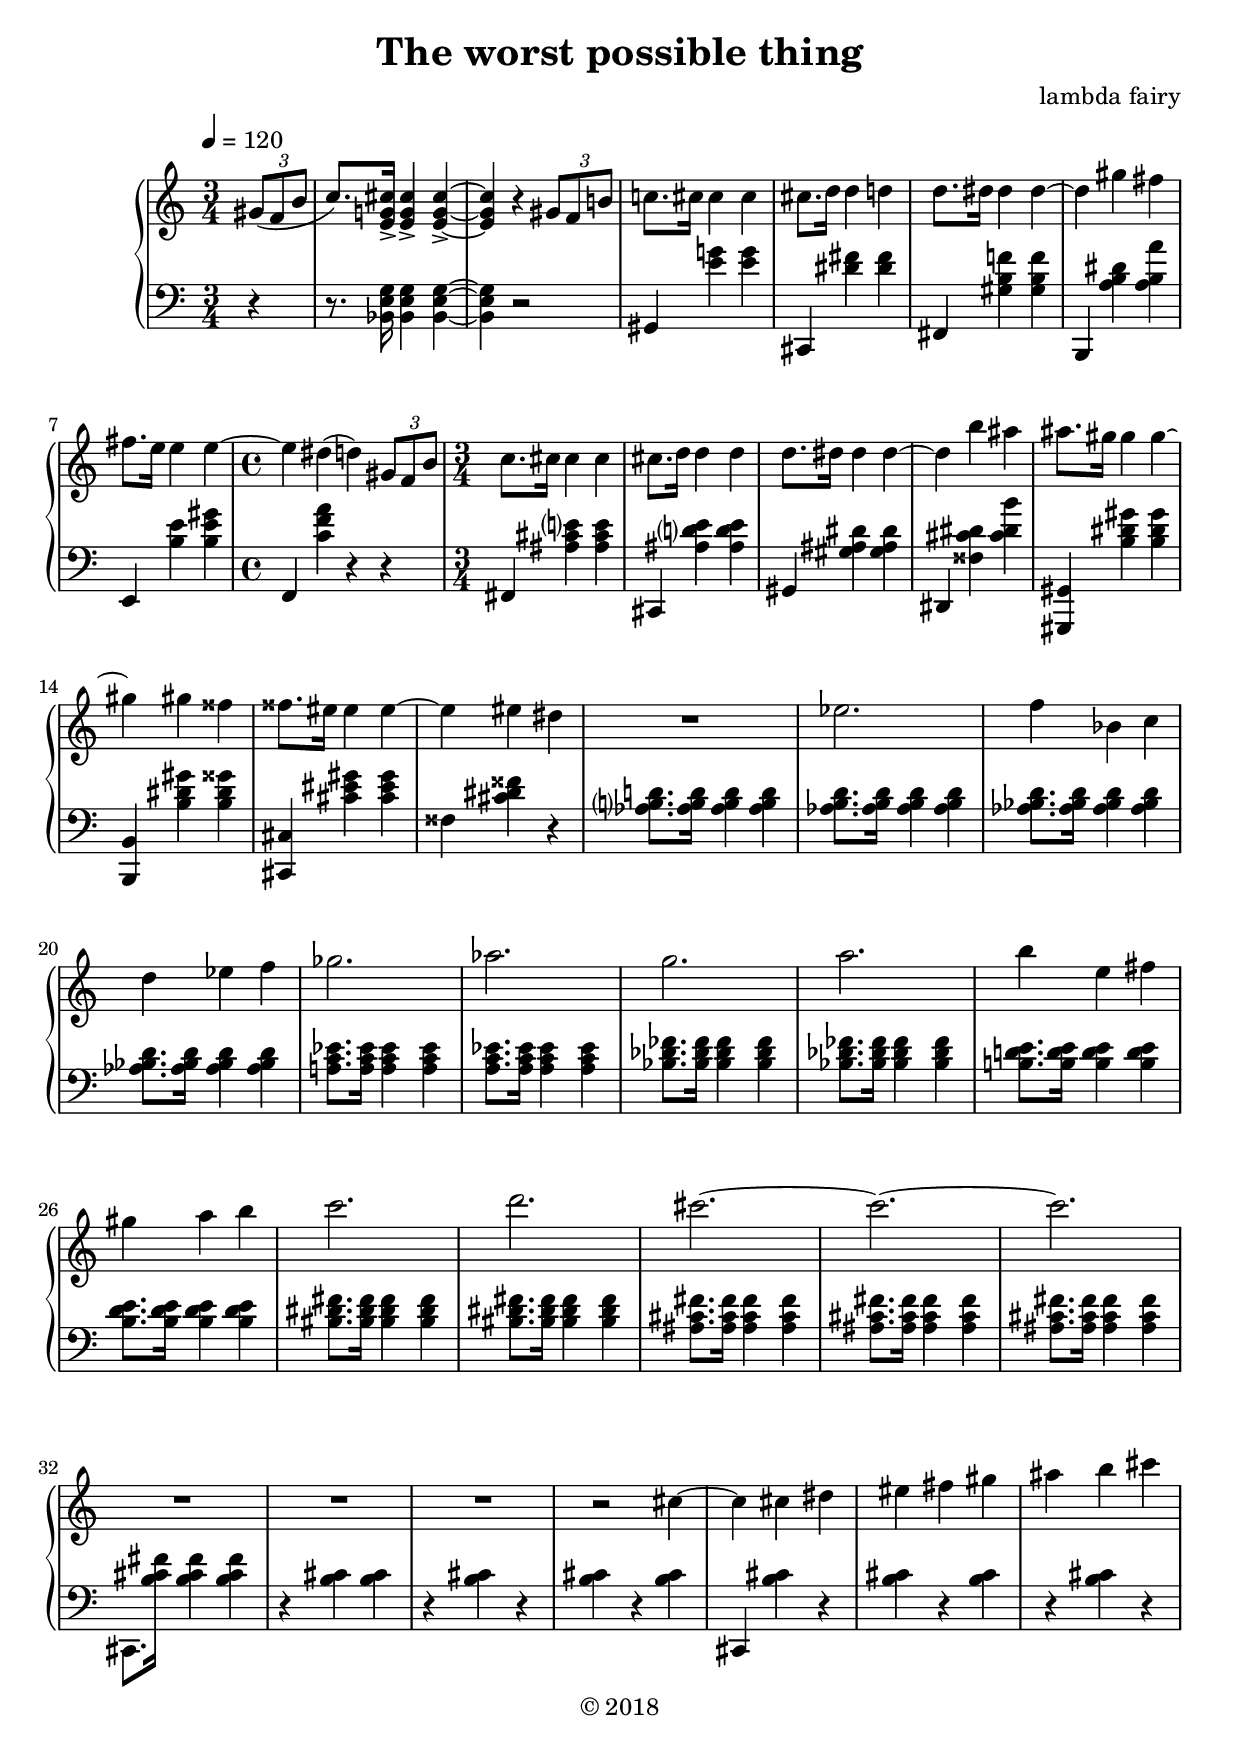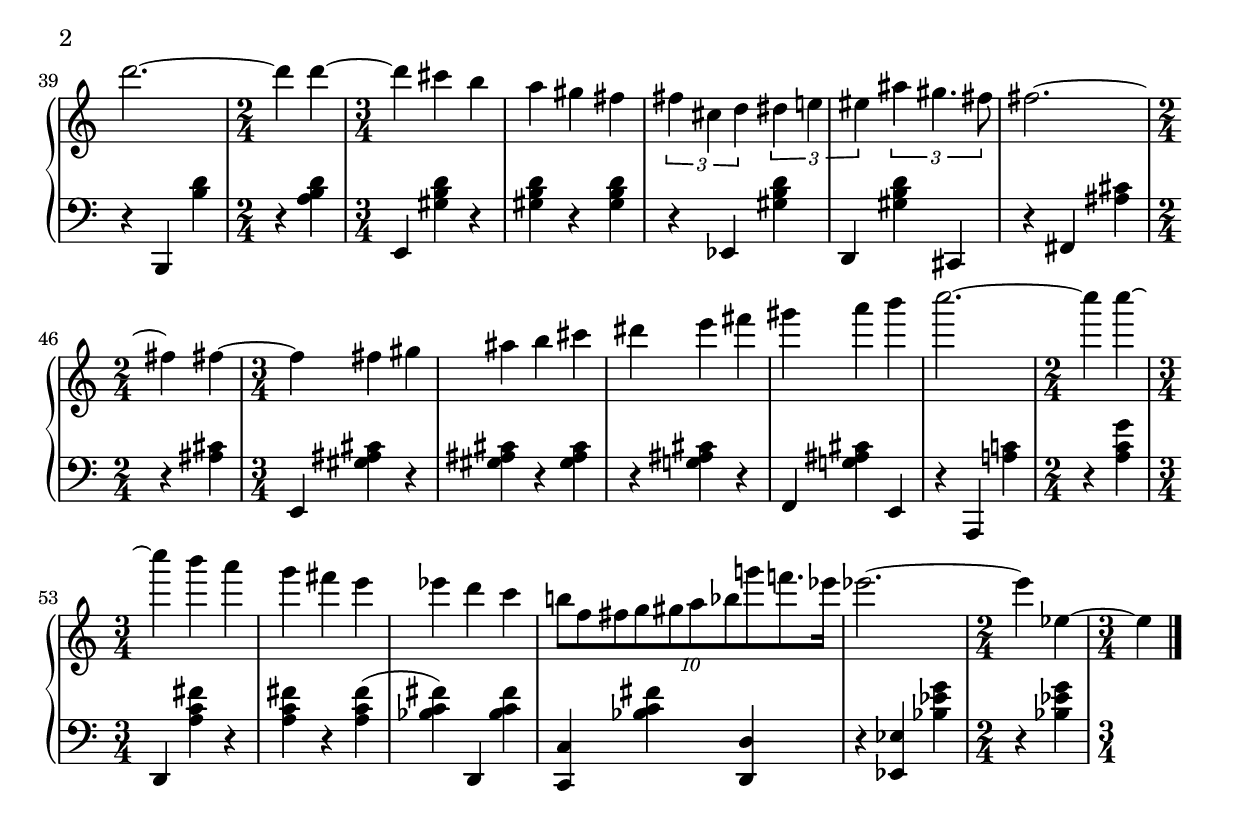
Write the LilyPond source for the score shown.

\version "2.18.2"

\include "articulate.ly"
\include "shared.ily"

#(set-global-staff-size 21)

\header {
    title = "The worst possible thing"
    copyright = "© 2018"
    }

A = {
    \set Staff.midiInstrument = #"acoustic grand"
    \tempo 4 = 120
    \key c \major

    \time 3/4

    \relative c'' {
        \partial 4
        \times 2/3 { gs8( f b }
        | c8.) <cs g e>16-> q4-> q-> ~
        | q r

        \times 2/3 { gs8 f b }
        | c8. cs16 cs4 cs
        | cs8. d16 d4 d
        | d8. ds16 ds4 ds ~
        | ds gs fs
        | fs8. e16 e4 e ~

        \time 4/4
        | e ds( d)
        }

    \relative c'' {
        \times 2/3 { gs8 f b }
        \time 3/4
        | c8. cs16 cs4 cs
        | cs8. d16 d4 d
        | d8. ds16 ds4 ds ~
        | ds b' as

        | as8. gs16 gs4 gs ~
        | gs gs fss
        | fss8. es16 es4 es ~
        | es es ds
        }

    \relative c'' {
        | R2.
        | ef
        | f4 bf, c
        | d ef f
        | gf2.
        | af

        | g2.
        | a
        | b4 e, fs
        | gs a b
        | c2.
        | d

        | cs2. ~
        | cs ~
        | cs

        | R2.*3
        }

    \relative c'' {
        | r2 cs4 ~
        | cs cs ds
        | es fs gs
        | as b cs
        | d2. ~
        \time 2/4
        | d4 d ~
        \time 3/4
        | d cs b
        | a gs fs
        | \times 2/3 { fs4 cs d } \times 2/3 { ds e es } \times 2/3 { as gs4. fs8 }
        | fs2. ~
        \time 2/4
        | fs4 fs ~
        \time 3/4
        | fs fs gs
        | as b cs
        | ds e fs
        | gs a b
        | c2. ~
        \time 2/4
        | c4 c ~
        \time 3/4
        | c b a
        | g fs e
        | ef d c
        | \times 6/10 { b!8 f fs g gs a bf g' f8. ef16 }
        | ef2. ~
        \time 2/4
        | ef4
        }

    \relative c'' {
        ef4 ~
        \time 3/4
        | ef
        }

    \bar "|."
    }

B = {
    \clef bass
    \set Staff.midiInstrument = #"acoustic grand"
    \key c \major

    \relative c {
        r4
        | r8. <bf e g>16 q4 q ~
        | q r2

        | gs4 <e'' g> q
        | cs,, <ds'' fs> q
        | fs,, <gs' b f'> q
        | b,, <a'' b ds> <a b a'>

        | e, <b'' e> <b e gs>
        | f, <c'' f a> r
        }

    \relative c {
        r
        | fs, <as' cs e?> q
        | cs,, <as'' d? e> q
        | gs, <gs' as ds> q
        | ds, <fss' cs' ds> <cs' ds b'>

        | <gs,, gs'> <b'' ds gs> q
        | <b,, b'> <b'' ds gs> <b ds gss>
        | <cs,, cs'> <cs'' es gs> q
        | fss, <cs' ds fss> r
        }

    \relative c' {
        % write out repeat by hand to avoid duplicating the accidental
        | <af b? d>8. q16 q4 q
        | <af b d>8. q16 q4 q
        \repeat unfold 2 { | <af bf d>8. q16 q4 q }
        \repeat unfold 2 { | <a c ef>8. q16 q4 q }
        \repeat unfold 2 { | <bf df ff>8. q16 q4 q }
        \repeat unfold 2 { | <b d e>8. q16 q4 q }
        \repeat unfold 2 { | <bs ds fs>8. q16 q4 q }
        \repeat unfold 3 { | <as cs fs>8. q16 q4 q }

        | cs,,8. <b'' cs fs>16 q4 q
        | r <b cs> q
        | r q r
        | q r q
        }

    \relative c' {
        | cs,, <b'' cs> r
        | q r q
        | r q r
        | r b,, <b'' d>
        | r <a b d>
        | e, <gs' b d> r
        | q r q
        | r ef, q d q cs
        | r fs <as' cs>
        | r q
        | e, <gs' as cs> r
        | q r q
        | r <g as cs> r
        | f, q e
        | r a, <a'' c>
        | r <a c g'>
        | d,, <a'' c fs> r
        | q r q(
        | <bf c fs>) d,, <bf'' c fs>
        | <c,, c'> <bf'' c fs> <d,, d'>
        | r <ef ef'> <bf'' ef g> r q
        }

    }

stuff = <<
    \new PianoStaff <<
        #(set-accidental-style 'piano)
        \new Staff = "A" { \A }
        \new Staff = "B" { \B }
        >>
    >>

\score {
    \stuff
    \layout { }
    }

\score {
    \articulate \stuff
    \midi { }
    }
